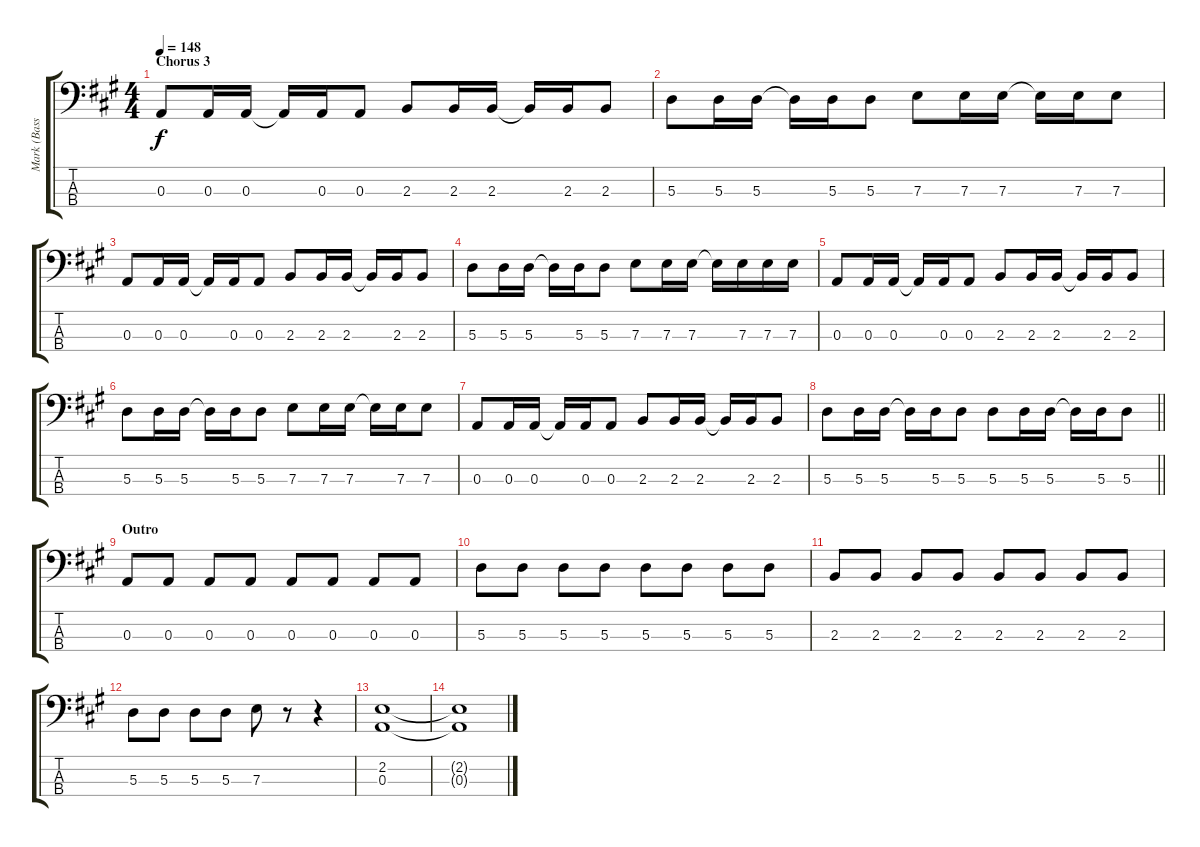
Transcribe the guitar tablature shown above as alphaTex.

\track ("Mark (Bass)" "Mark (Bass") {instrument electricbasspick}
\staff {score tabs}
\tuning (G2 D2 A1 E1) {hide}
\ts (4 4)
\section ("" "Chorus 3")
\tempo 148
\clef f4
\ks a
0.3.8{dy f} 0.3.16 0.3.16 0.3{t}.16 0.3.16 0.3.8 2.3.8 2.3.16 2.3.16 2.3{t}.16 2.3.16 2.3.8 |
5.3.8 5.3.16 5.3.16 5.3{t}.16 5.3.16 5.3.8 7.3.8 7.3.16 7.3.16 7.3{t}.16 7.3.16 7.3.8 |
0.3.8 0.3.16 0.3.16 0.3{t}.16 0.3.16 0.3.8 2.3.8 2.3.16 2.3.16 2.3{t}.16 2.3.16 2.3.8 |
5.3.8 5.3.16 5.3.16 5.3{t}.16 5.3.16 5.3.8 7.3.8 7.3.16 7.3.16 7.3{t}.16 7.3.16 7.3.16 7.3.16 |
0.3.8 0.3.16 0.3.16 0.3{t}.16 0.3.16 0.3.8 2.3.8 2.3.16 2.3.16 2.3{t}.16 2.3.16 2.3.8 |
5.3.8 5.3.16 5.3.16 5.3{t}.16 5.3.16 5.3.8 7.3.8 7.3.16 7.3.16 7.3{t}.16 7.3.16 7.3.8 |
0.3.8 0.3.16 0.3.16 0.3{t}.16 0.3.16 0.3.8 2.3.8 2.3.16 2.3.16 2.3{t}.16 2.3.16 2.3.8 |
\barLineRight lightlight
5.3.8 5.3.16 5.3.16 5.3{t}.16 5.3.16 5.3.8 5.3.8 5.3.16 5.3.16 5.3{t}.16 5.3.16 5.3.8 |
\section ("" "Outro")
0.3.8 0.3.8 0.3.8 0.3.8 0.3.8 0.3.8 0.3.8 0.3.8 |
5.3.8 5.3.8 5.3.8 5.3.8 5.3.8 5.3.8 5.3.8 5.3.8 |
2.3.8 2.3.8 2.3.8 2.3.8 2.3.8 2.3.8 2.3.8 2.3.8 |
5.3.8 5.3.8 5.3.8 5.3.8 7.3.8 r.8 r.4 |
(2.2 0.3).1 |
(2.2{t} 0.3{t}).1
